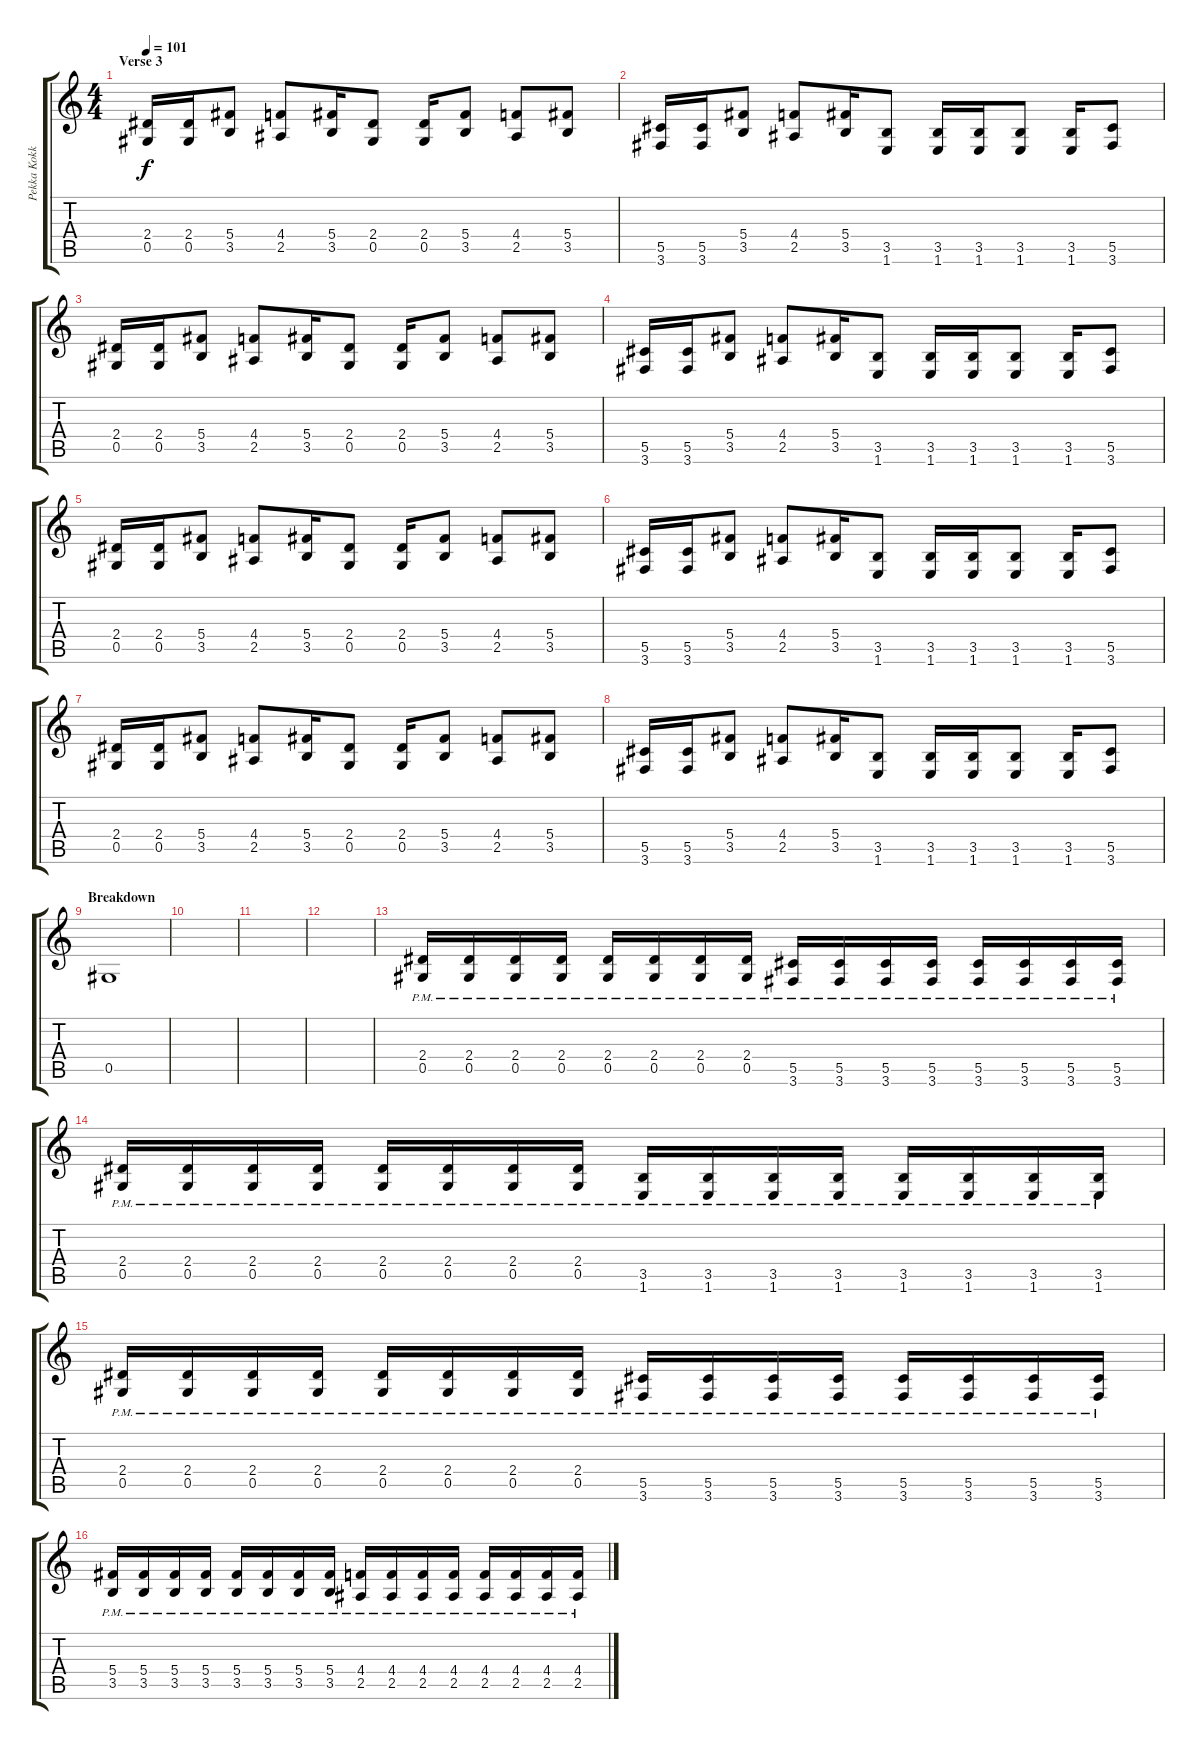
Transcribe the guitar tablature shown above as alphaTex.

\track ("Pekka Kokko" "Pekka Kokk") {instrument distortionguitar}
\staff {score tabs}
\tuning (Eb4 Bb3 Gb3 Db3 Ab2 Eb2) {hide}
\ts (4 4)
\section ("" "Verse 3")
\tempo 101
\clef g2
\ks c
(2.4 0.5).16{dy f} (2.4 0.5).16 (5.4 3.5).8 (4.4 2.5).8 (5.4 3.5).16 (2.4 0.5).8 (2.4 0.5).16 (5.4 3.5).8 (4.4 2.5).8 (5.4 3.5).8 |
(5.5 3.6).16 (5.5 3.6).16 (5.4 3.5).8 (4.4 2.5).8 (5.4 3.5).16 (3.5 1.6).8 (3.5 1.6).16 (3.5 1.6).16 (3.5 1.6).8 (3.5 1.6).16 (5.5 3.6).8 |
(2.4 0.5).16 (2.4 0.5).16 (5.4 3.5).8 (4.4 2.5).8 (5.4 3.5).16 (2.4 0.5).8 (2.4 0.5).16 (5.4 3.5).8 (4.4 2.5).8 (5.4 3.5).8 |
(5.5 3.6).16 (5.5 3.6).16 (5.4 3.5).8 (4.4 2.5).8 (5.4 3.5).16 (3.5 1.6).8 (3.5 1.6).16 (3.5 1.6).16 (3.5 1.6).8 (3.5 1.6).16 (5.5 3.6).8 |
(2.4 0.5).16 (2.4 0.5).16 (5.4 3.5).8 (4.4 2.5).8 (5.4 3.5).16 (2.4 0.5).8 (2.4 0.5).16 (5.4 3.5).8 (4.4 2.5).8 (5.4 3.5).8 |
(5.5 3.6).16 (5.5 3.6).16 (5.4 3.5).8 (4.4 2.5).8 (5.4 3.5).16 (3.5 1.6).8 (3.5 1.6).16 (3.5 1.6).16 (3.5 1.6).8 (3.5 1.6).16 (5.5 3.6).8 |
(2.4 0.5).16 (2.4 0.5).16 (5.4 3.5).8 (4.4 2.5).8 (5.4 3.5).16 (2.4 0.5).8 (2.4 0.5).16 (5.4 3.5).8 (4.4 2.5).8 (5.4 3.5).8 |
(5.5 3.6).16 (5.5 3.6).16 (5.4 3.5).8 (4.4 2.5).8 (5.4 3.5).16 (3.5 1.6).8 (3.5 1.6).16 (3.5 1.6).16 (3.5 1.6).8 (3.5 1.6).16 (5.5 3.6).8 |
\section ("" "Breakdown")
0.5.1 |
|
|
|
(2.4{pm} 0.5{pm}).16 (2.4{pm} 0.5{pm}).16 (2.4{pm} 0.5{pm}).16 (2.4{pm} 0.5{pm}).16 (2.4{pm} 0.5{pm}).16 (2.4{pm} 0.5{pm}).16 (2.4{pm} 0.5{pm}).16 (2.4{pm} 0.5{pm}).16 (5.5{pm} 3.6{pm}).16 (5.5{pm} 3.6{pm}).16 (5.5{pm} 3.6{pm}).16 (5.5{pm} 3.6{pm}).16 (5.5{pm} 3.6{pm}).16 (5.5{pm} 3.6{pm}).16 (5.5{pm} 3.6{pm}).16 (5.5{pm} 3.6{pm}).16 |
(2.4{pm} 0.5{pm}).16 (2.4{pm} 0.5{pm}).16 (2.4{pm} 0.5{pm}).16 (2.4{pm} 0.5{pm}).16 (2.4{pm} 0.5{pm}).16 (2.4{pm} 0.5{pm}).16 (2.4{pm} 0.5{pm}).16 (2.4{pm} 0.5{pm}).16 (3.5{pm} 1.6{pm}).16 (3.5{pm} 1.6{pm}).16 (3.5{pm} 1.6{pm}).16 (3.5{pm} 1.6{pm}).16 (3.5{pm} 1.6{pm}).16 (3.5{pm} 1.6{pm}).16 (3.5{pm} 1.6{pm}).16 (3.5 1.6{pm}).16 |
(2.4{pm} 0.5{pm}).16 (2.4{pm} 0.5{pm}).16 (2.4{pm} 0.5{pm}).16 (2.4{pm} 0.5{pm}).16 (2.4{pm} 0.5{pm}).16 (2.4{pm} 0.5{pm}).16 (2.4{pm} 0.5{pm}).16 (2.4{pm} 0.5{pm}).16 (5.5{pm} 3.6{pm}).16 (5.5{pm} 3.6{pm}).16 (5.5{pm} 3.6{pm}).16 (5.5{pm} 3.6{pm}).16 (5.5{pm} 3.6{pm}).16 (5.5{pm} 3.6{pm}).16 (5.5{pm} 3.6{pm}).16 (5.5{pm} 3.6{pm}).16 |
(5.4{pm} 3.5{pm}).16 (5.4{pm} 3.5{pm}).16 (5.4{pm} 3.5{pm}).16 (5.4{pm} 3.5{pm}).16 (5.4{pm} 3.5{pm}).16 (5.4{pm} 3.5{pm}).16 (5.4{pm} 3.5{pm}).16 (5.4{pm} 3.5{pm}).16 (4.4{pm} 2.5{pm}).16 (4.4{pm} 2.5{pm}).16 (4.4{pm} 2.5{pm}).16 (4.4{pm} 2.5{pm}).16 (4.4{pm} 2.5{pm}).16 (4.4{pm} 2.5).16 (4.4{pm} 2.5{pm}).16 (4.4{pm} 2.5{pm}).16
